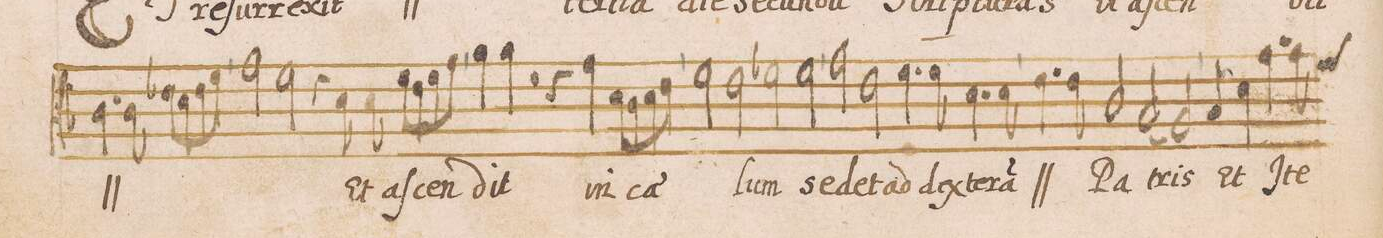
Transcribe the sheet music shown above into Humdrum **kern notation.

**kern	**text	**text
*I"DISCANTVS	*	*
*clefC3	*	*
*k[b-]	*	*
*met(C|)	*	*
*M2/1	*	*
4.c\	Et	.
8c\	aſ-	.
8e-X\L	.	.
8d\	-cen-	.
8e-\	.	.
8f\J	.	.
=108-	=108-	=108-
2g\	.	.
2f\	-dit	.
*	*Xij	*
4r	.	.
8d\	Et	.
8d\	aſ-	.
8f\L	-cen-	.
8en\	.	.
8f\	.	.
8g\J	.	.
=109-	=109-	=109-
4a\	.	.
4a\	-dit	.
2r	.	.
4r	.	.
4g\	in	.
8d\L	ca(e)-	.
8c\	.	.
8d\	.	.
8e\J	.	.
=110-	=110-	=110-
2f\	lum	.
2e\	-se-	.
2f-X\	.	.
2f-\	-det	.
=111-	=111-	=111-
2g\	.	.
2e\	ad	.
4.fny\	dex-	.
8f\	-te-	.
4.d\	ra(m)	.
*	*ij	*
8d\	dex-	.
=112-	=112-	=112-
4.e\	-te-	.
8e\	ra(m)	.
*	*Xij	*
2c/	Pa-	.
(2B-y/	-tris	.
2A/)	.	.
=113-	=113-	=113-
(4B-/	et	.
4d\)	.	.
4.g\	I-	.
8g\	-te-	.
*-	*-	*-
